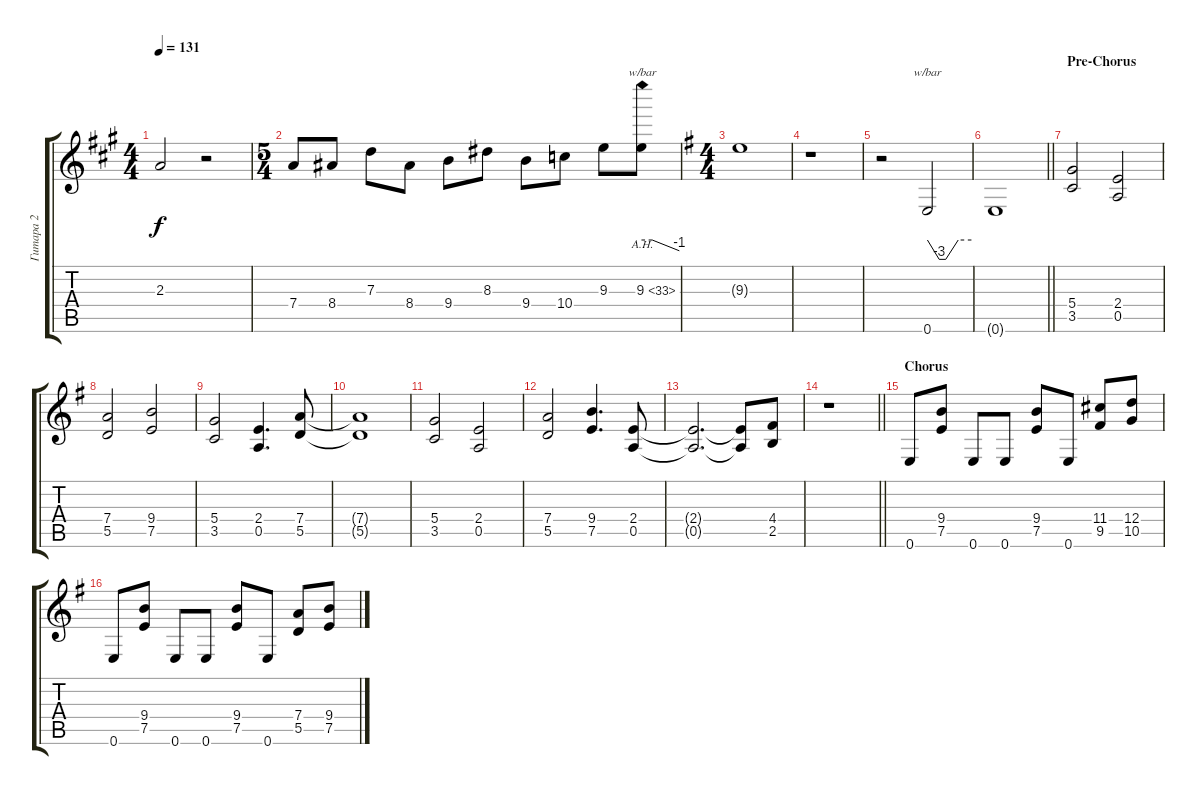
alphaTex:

\track ("Гитара 2" "Гитара 2") {instrument distortionguitar}
\staff {score tabs}
\tuning (E4 B3 G3 D3 A2 E2) {hide}
\ts (4 4)
\tempo 131
\clef g2
\ks f#minor
2.3{t}.2{dy f} r.2 |
\ts (5 4)
7.4.8 8.4.8 7.3.8 8.4.8 9.4.8 8.3.8 9.4.8 10.4.8 9.3.8 9.3{ah 24}.8{tbe (custom default 0 0 16 0 60 -4)} |
\ts (4 4)
\ks eminor
9.3{t}.1 |
r.1 |
r.2 0.6.2{tbe (custom default 0 0 16 -12 25 -12 42 0 60 0)} |
\barLineRight lightlight
0.6{t}.1 |
\section ("" "Pre-Chorus")
(5.4 3.5).2 (2.4 0.5).2 |
(7.4 5.5).2 (9.4 7.5).2 |
(5.4 3.5).2 (2.4 0.5).4{d} (7.4 5.5).8 |
(7.4{t} 5.5{t}).1 |
(5.4 3.5).2 (2.4 0.5).2 |
(7.4 5.5).2 (9.4 7.5).4{d} (2.4 0.5).8 |
(2.4{t} 0.5{t}).2{d} (2.4{t} 0.5{t}).8 (4.4 2.5).8 |
\barLineRight lightlight
r.1 |
\section ("" "Chorus")
0.6.8 (9.4 7.5).8 0.6.8 0.6.8 (9.4 7.5).8 0.6.8 (11.4 9.5).8 (12.4 10.5).8 |
0.6.8 (9.4 7.5).8 0.6.8 0.6.8 (9.4 7.5).8 0.6.8 (7.4 5.5).8 (9.4 7.5).8
